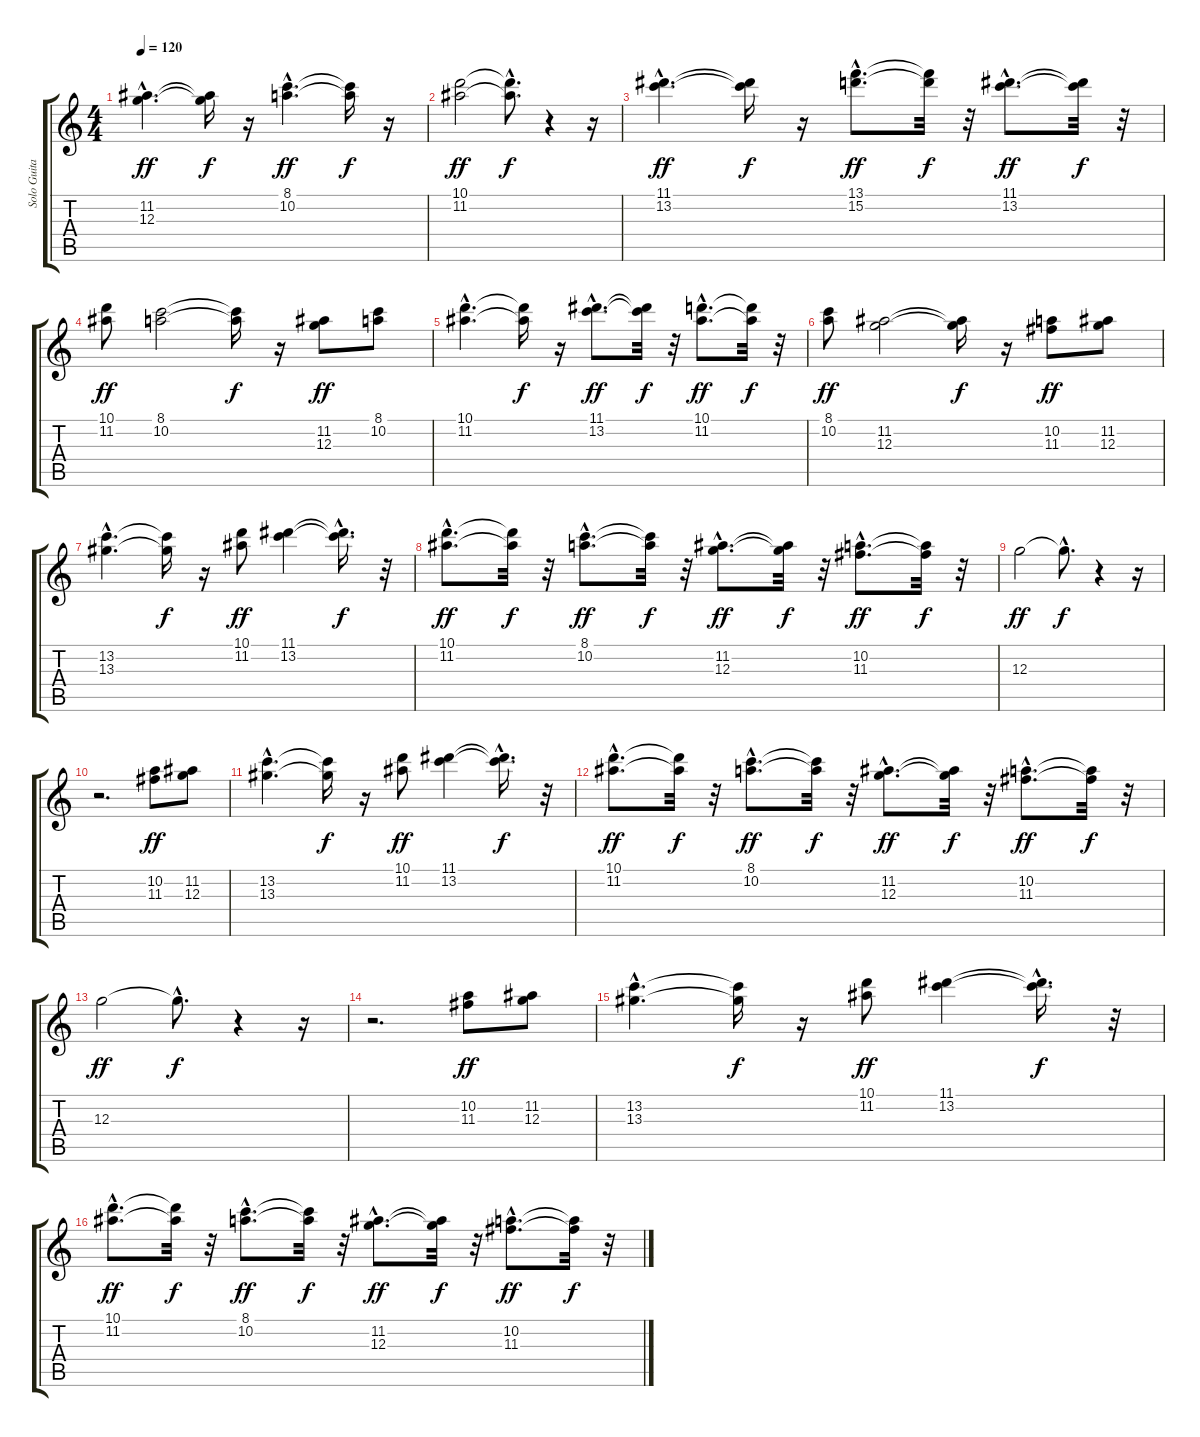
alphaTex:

\track ("Solo Guitar" "Solo Guita") {instrument overdrivenguitar}
\staff {score tabs}
\tuning (E4 B3 G3 D3 A2 E2) {hide}
\ts (4 4)
\tempo 120
\clef g2
\ks c
(11.2{hac} 12.3{hac}).4{d dy ff} (11.2{t} 12.3{t}).16{dy f} r.16 (8.1{hac} 10.2{hac}).4{d dy ff} (8.1{t} 10.2{t}).16{dy f} r.16 |
(10.1 11.2).2{dy ff} (10.1{hac t} 11.2{hac t}).8{d dy f} r.4 r.16 |
(11.1{hac} 13.2{hac}).4{d dy ff} (11.1{t} 13.2{t}).16{dy f} r.16 (13.1{hac} 15.2{hac}).8{d dy ff} (13.1{t} 15.2{t}).32{dy f} r.32 (11.1{hac} 13.2{hac}).8{d dy ff} (11.1{t} 13.2{t}).32{dy f} r.32 |
(10.1 11.2).8{dy ff} (8.1 10.2).2 (8.1{t} 10.2{t}).16{dy f} r.16 (11.2 12.3).8{dy ff} (8.1 10.2).8 |
(10.1{hac} 11.2{hac}).4{d} (10.1{t} 11.2{t}).16{dy f} r.16 (11.1{hac} 13.2{hac}).8{d dy ff} (11.1{t} 13.2{t}).32{dy f} r.32 (10.1{hac} 11.2{hac}).8{d dy ff} (10.1{t} 11.2{t}).32{dy f} r.32 |
(8.1 10.2).8{dy ff} (11.2 12.3).2 (11.2{t} 12.3{t}).16{dy f} r.16 (10.2 11.3).8{dy ff} (11.2 12.3).8 |
(13.2{hac} 13.3{hac}).4{d} (13.2{t} 13.3{t}).16{dy f} r.16 (10.1 11.2).8{dy ff} (11.1 13.2).4 (11.1{hac t} 13.2{hac t}).16{d dy f} r.32 |
(10.1{hac} 11.2{hac}).8{d dy ff} (10.1{t} 11.2{t}).32{dy f} r.32 (8.1{hac} 10.2{hac}).8{d dy ff} (8.1{t} 10.2{t}).32{dy f} r.32 (11.2{hac} 12.3{hac}).8{d dy ff} (11.2{t} 12.3{t}).32{dy f} r.32 (10.2{hac} 11.3{hac}).8{d dy ff} (10.2{t} 11.3{t}).32{dy f} r.32 |
12.3.2{dy ff} 12.3{hac t}.8{d dy f} r.4 r.16 |
r.2{d} (10.2 11.3).8{dy ff} (11.2 12.3).8 |
(13.2{hac} 13.3{hac}).4{d} (13.2{t} 13.3{t}).16{dy f} r.16 (10.1 11.2).8{dy ff} (11.1 13.2).4 (11.1{hac t} 13.2{hac t}).16{d dy f} r.32 |
(10.1{hac} 11.2{hac}).8{d dy ff} (10.1{t} 11.2{t}).32{dy f} r.32 (8.1{hac} 10.2{hac}).8{d dy ff} (8.1{t} 10.2{t}).32{dy f} r.32 (11.2{hac} 12.3{hac}).8{d dy ff} (11.2{t} 12.3{t}).32{dy f} r.32 (10.2{hac} 11.3{hac}).8{d dy ff} (10.2{t} 11.3{t}).32{dy f} r.32 |
12.3.2{dy ff} 12.3{hac t}.8{d dy f} r.4 r.16 |
r.2{d} (10.2 11.3).8{dy ff} (11.2 12.3).8 |
(13.2{hac} 13.3{hac}).4{d} (13.2{t} 13.3{t}).16{dy f} r.16 (10.1 11.2).8{dy ff} (11.1 13.2).4 (11.1{hac t} 13.2{hac t}).16{d dy f} r.32 |
(10.1{hac} 11.2{hac}).8{d dy ff} (10.1{t} 11.2{t}).32{dy f} r.32 (8.1{hac} 10.2{hac}).8{d dy ff} (8.1{t} 10.2{t}).32{dy f} r.32 (11.2{hac} 12.3{hac}).8{d dy ff} (11.2{t} 12.3{t}).32{dy f} r.32 (10.2{hac} 11.3{hac}).8{d dy ff} (10.2{t} 11.3{t}).32{dy f} r.32
